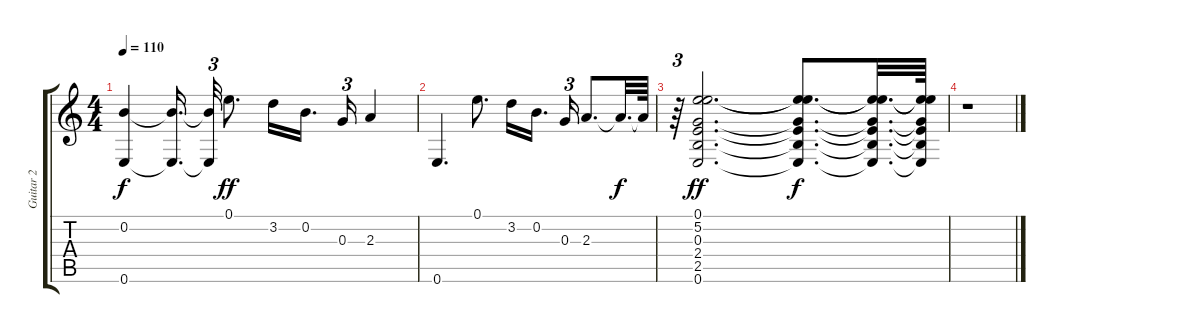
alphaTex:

\track ("Guitar 2" "Guitar 2") {instrument electricguitarjazz}
\staff {score tabs}
\tuning (E4 B3 G3 D3 A2 E2) {hide}
\ts (4 4)
\tempo 110
\clef g2
\ks c
(0.2{t} 0.6{t}).4{dy f} (0.2{t} 0.6{t}).16{d beam splitsecondary} (0.2{t} 0.6{t}).32{tu (3 2)} 0.1.8{d dy ff} 3.2.16 0.2.16{d beam splitsecondary} 0.3.16{tu (3 2)} 2.3.4 |
0.6.4{d} 0.1.8{d} 3.2.16 0.2.16{d beam splitsecondary} 0.3.16{tu (3 2)} 2.3.8{d} 2.3{t}.32{d dy f} 2.3{t}.64 |
r.64{tu (3 2)} (0.1 5.2 0.3 2.4 2.5 0.6).2{d dy ff} (0.1{t} 5.2{t} 0.3{t} 2.4{t} 2.5{t} 0.6{t}).8{d dy f} (0.1{t} 5.2{t} 0.3{t} 2.4{t} 2.5{t} 0.6{t}).32{d} (0.1{t} 5.2{t} 0.3{t} 2.4{t} 2.5{t} 0.6{t}).64 |
r.1
